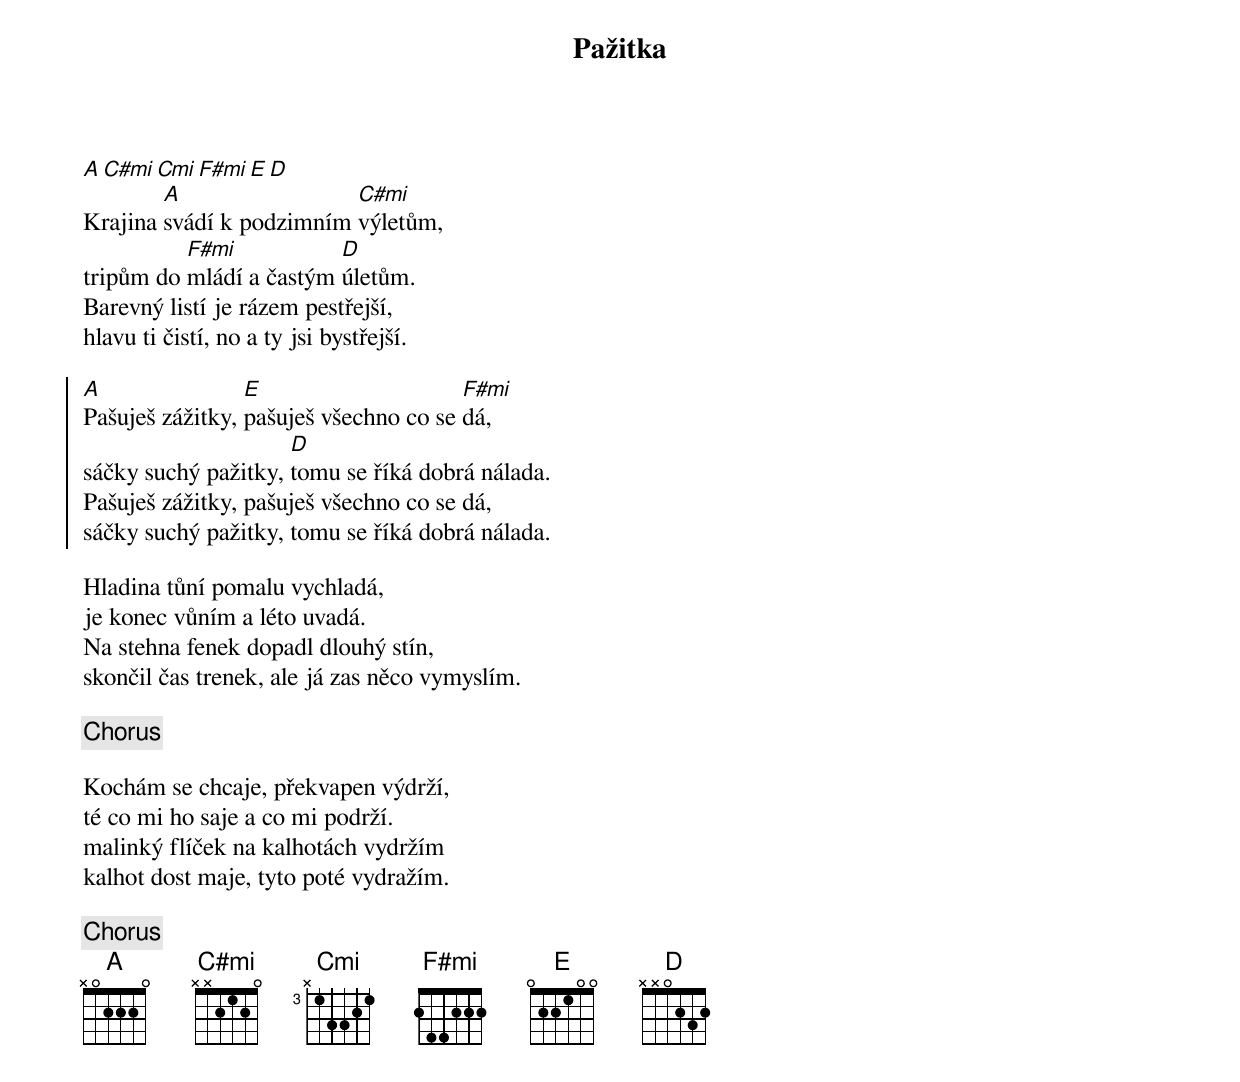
{title: Pažitka}
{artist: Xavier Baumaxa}
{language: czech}
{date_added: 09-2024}
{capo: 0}
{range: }
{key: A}


[A][C#mi][Cmi][F#mi][E][D]
{start_of_verse}
Krajina [A]svádí k podzimním [C#mi]výletům,
tripům do [F#mi]mládí a častým [D]úletům.
Barevný listí je rázem pestřejší,
hlavu ti čistí, no a ty jsi bystřejší.
{end_of_verse}

{start_of_chorus}
[A]Pašuješ zážitky, [E]pašuješ všechno co se [F#mi]dá,
sáčky suchý pažitky, [D]tomu se říká dobrá nálada.
Pašuješ zážitky, pašuješ všechno co se dá,
sáčky suchý pažitky, tomu se říká dobrá nálada.
{end_of_chorus}

{start_of_verse}
Hladina tůní pomalu vychladá,
je konec vůním a léto uvadá.
Na stehna fenek dopadl dlouhý stín,
skončil čas trenek, ale já zas něco vymyslím.
{end_of_verse}

{chorus}

{start_of_verse}
Kochám se chcaje, překvapen výdrží,
té co mi ho saje a co mi podrží.
malinký flíček na kalhotách vydržím
kalhot dost maje, tyto poté vydražím.
{end_of_verse}

{chorus}
